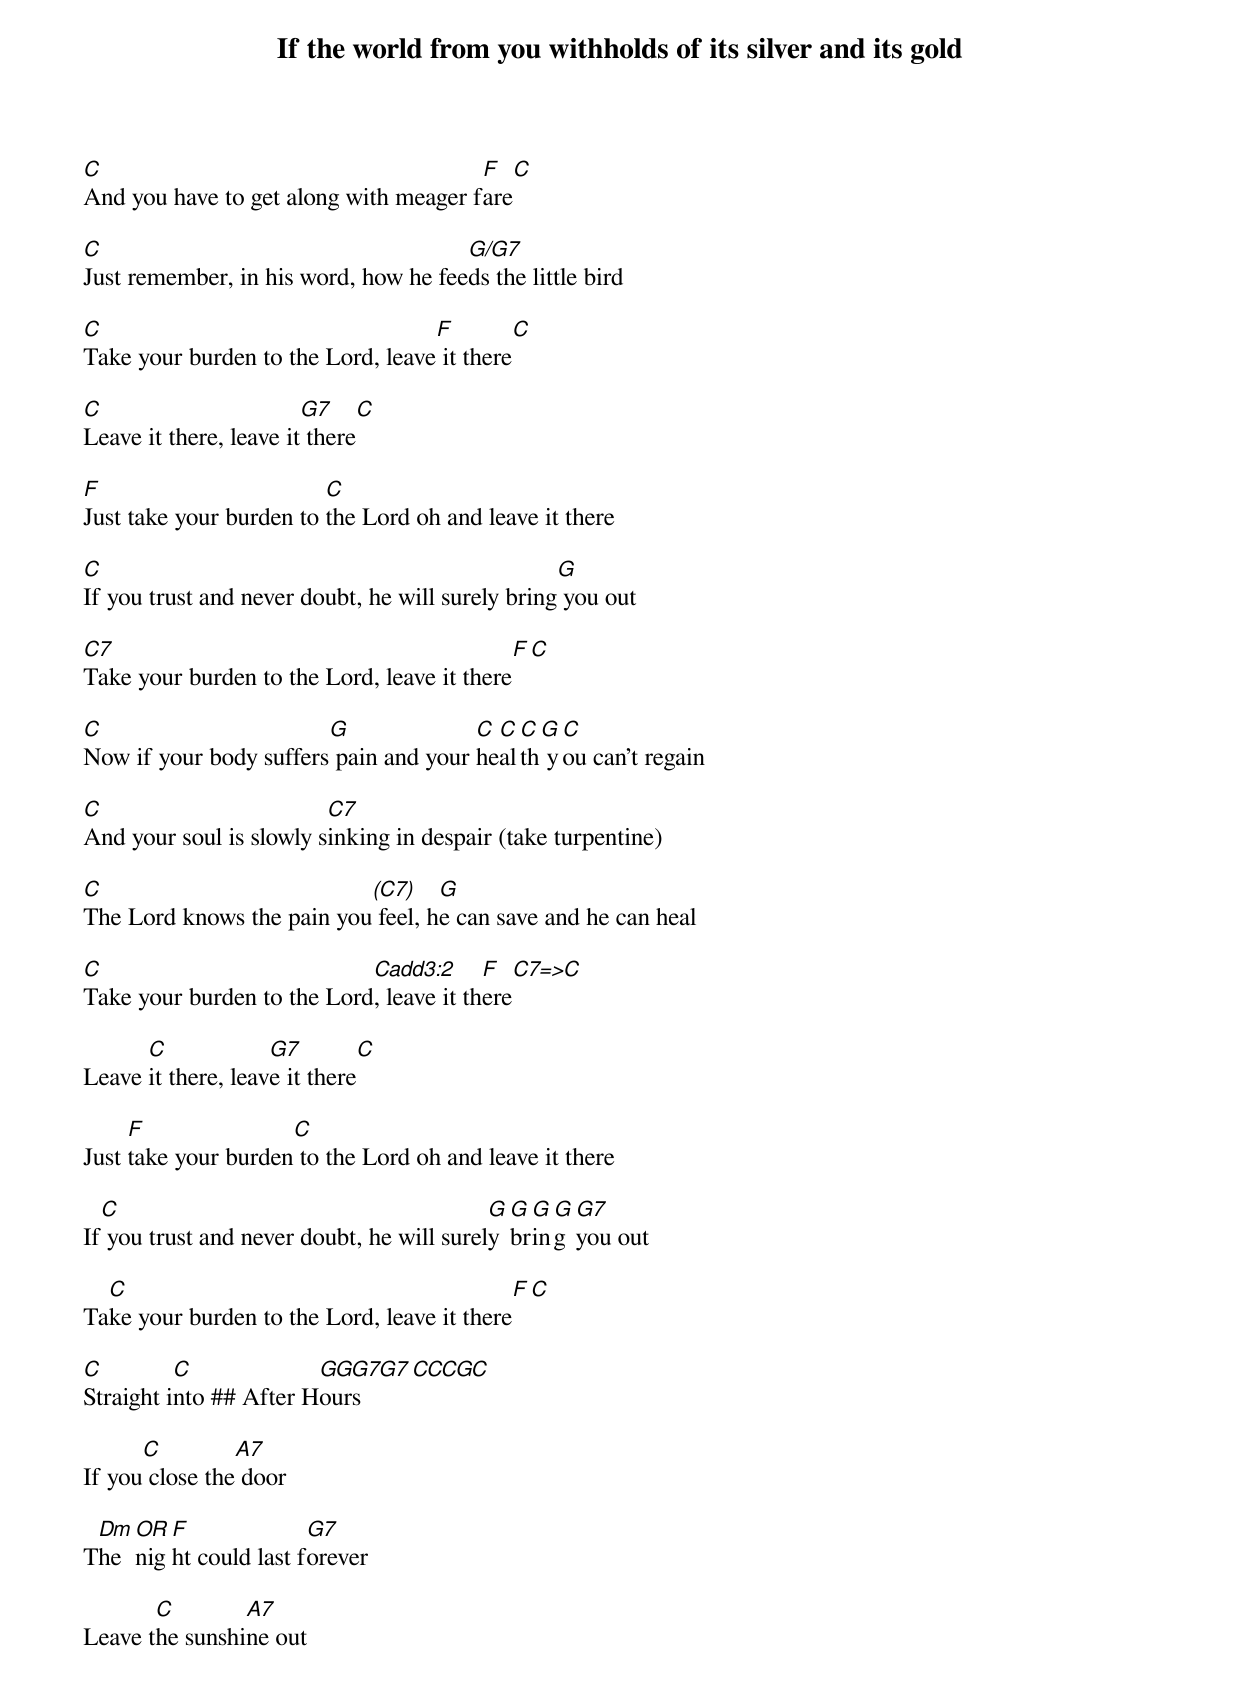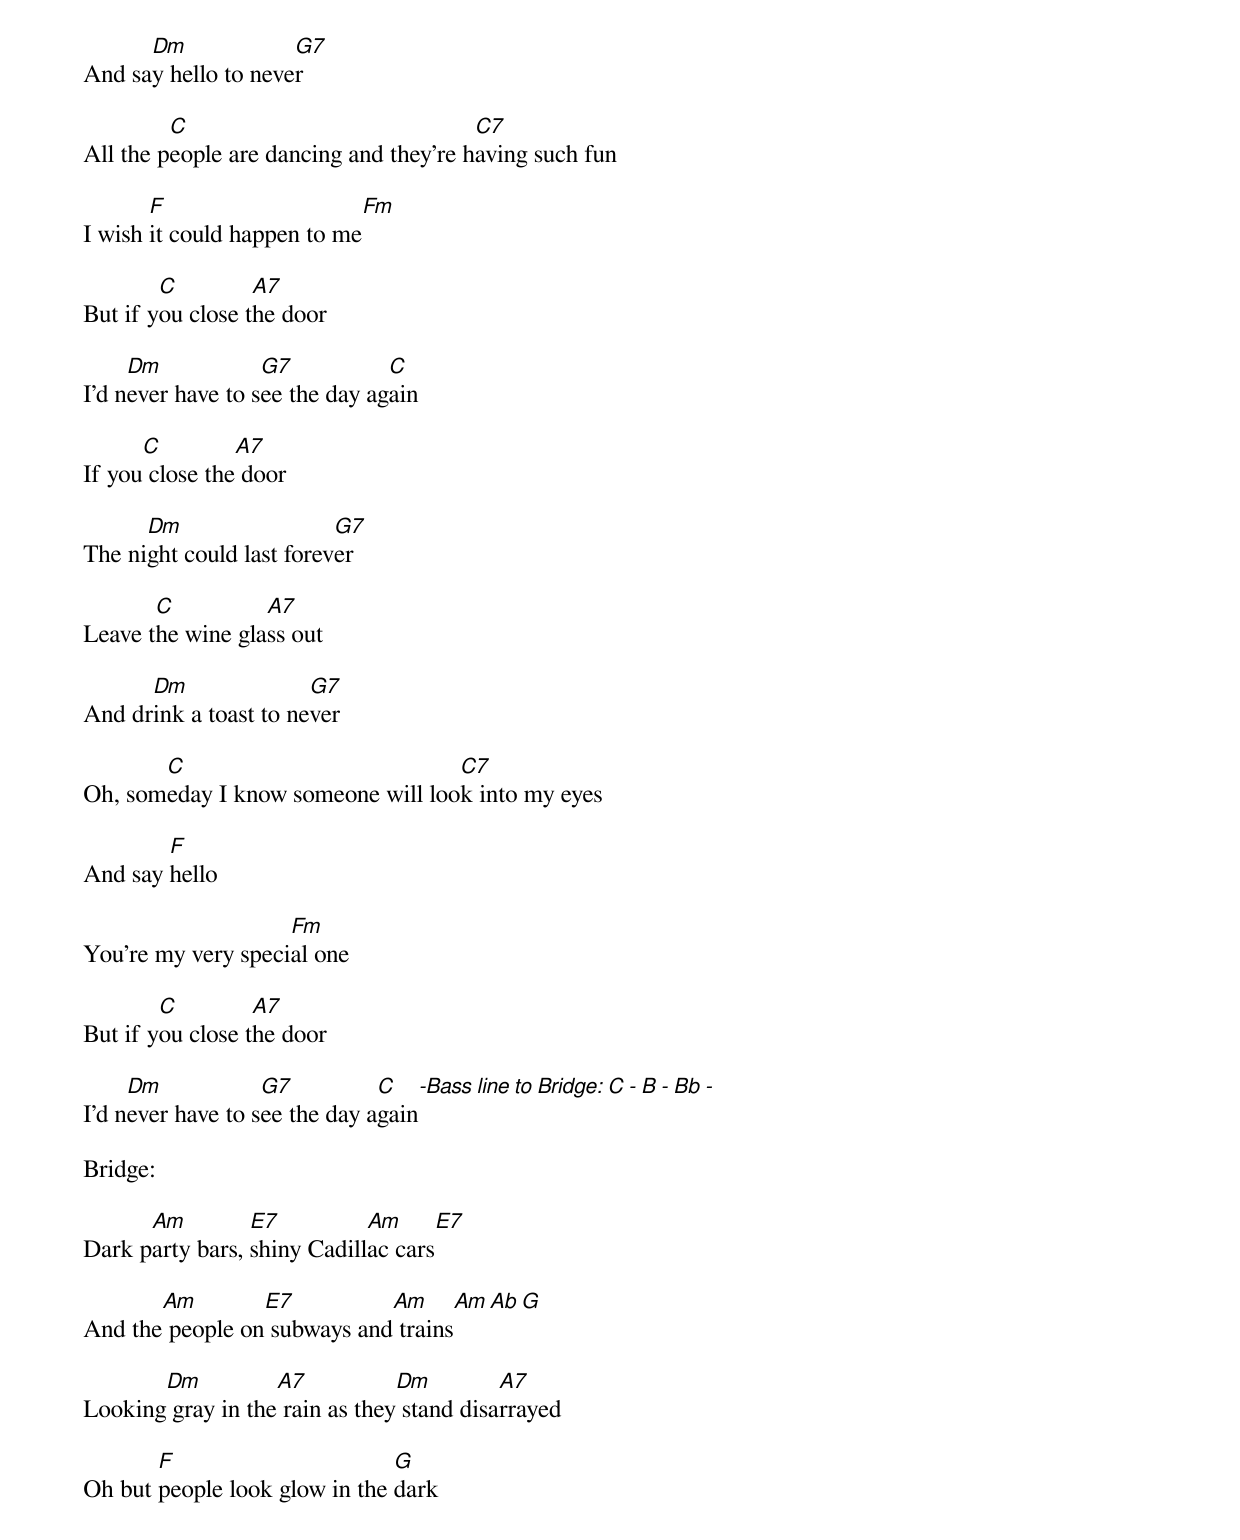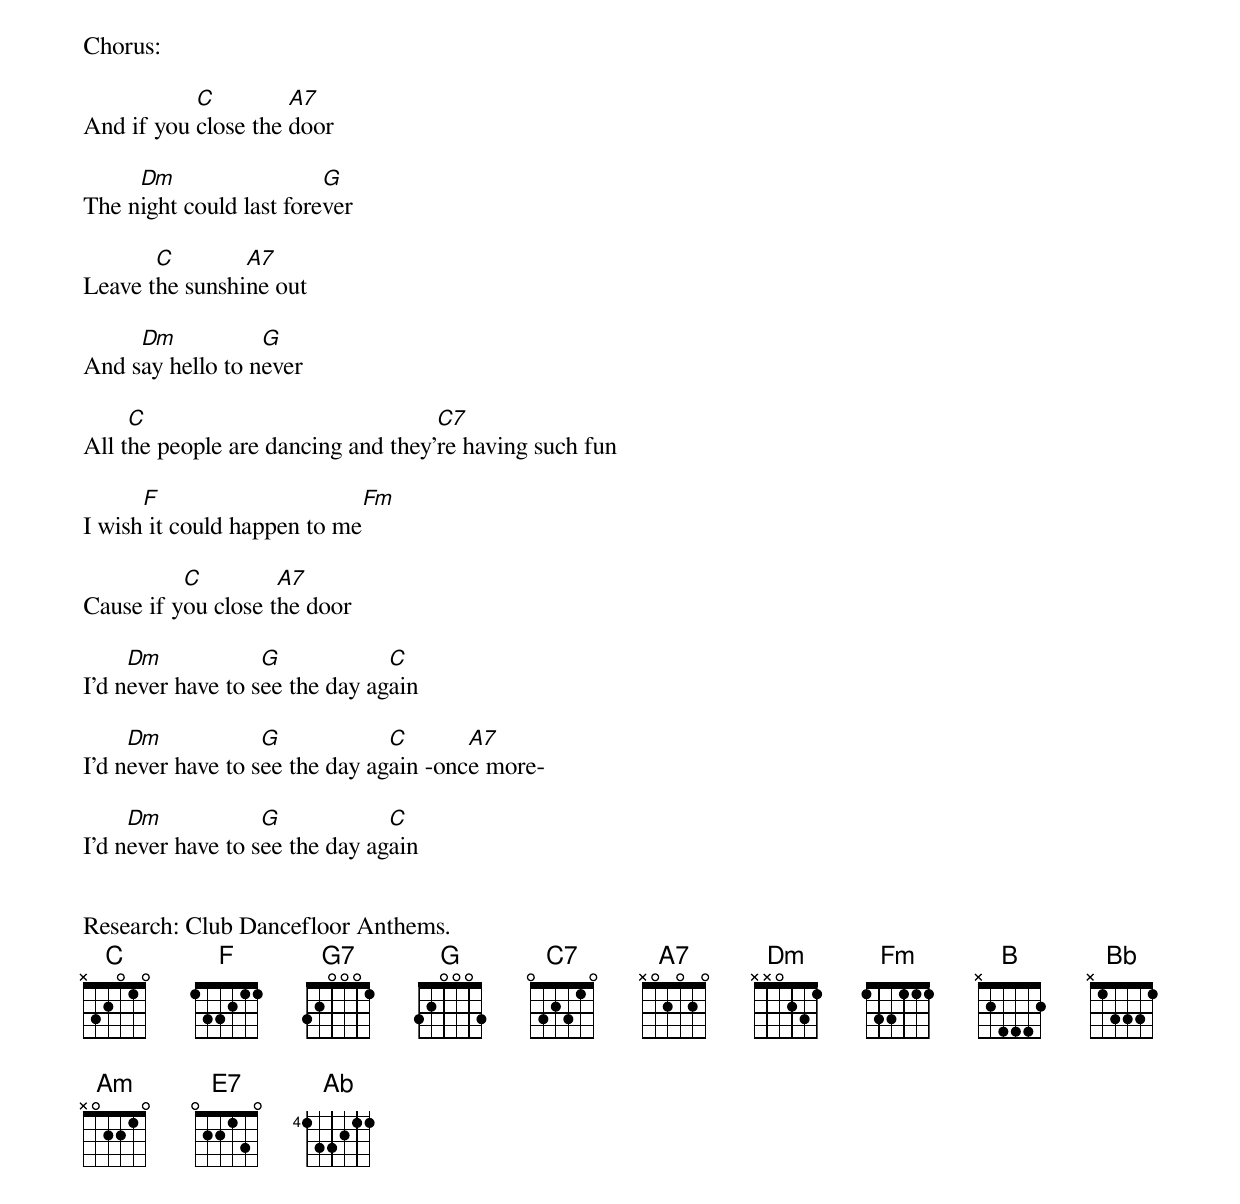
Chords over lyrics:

If the world from you withholds of its silver and its gold

C                                      F              C
And you have to get along with meager fare

C                                     G/G7
Just remember, in his word, how he feeds the little bird

C                                  F                C
Take your burden to the Lord, leave it there

C                       G7             C
Leave it there, leave it there

F                        C
Just take your burden to the Lord oh and leave it there

C                                                 G
If you trust and never doubt, he will surely bring you out

C7                                            F                C
Take your burden to the Lord, leave it there

C                       G              C C C G C
Now if your body suffers pain and your health you can't regain

C                        C7
And your soul is slowly sinking in despair (take turpentine)

C                          (C7)    G
The Lord knows the pain you feel, he can save and he can heal

C                           Cadd3:2      F               C7=>C
Take your burden to the Lord, leave it there

      C             G7              C
Leave it there, leave it there

     F               C
Just take your burden to the Lord oh and leave it there

  C                                        G G G G G7
If you trust and never doubt, he will surely bring you out

  C                                            F                C
Take your burden to the Lord, leave it there

C         C             GGG7G7         CCCGC
Straight into ## After Hours

      C         A7
If you close the door

 Dm OR F              G7
The night could last forever

       C        A7
Leave the sunshine out

      Dm             G7
And say hello to never

         C                              C7
All the people are dancing and they're having such fun

       F                       Fm
I wish it could happen to me

        C         A7
But if you close the door

     Dm            G7           C
I'd never have to see the day again

      C         A7
If you close the door

      Dm                  G7
The night could last forever

       C          A7
Leave the wine glass out

      Dm               G7
And drink a toast to never

       C                           C7
Oh, someday I know someone will look into my eyes

        F
And say hello

                    Fm
You're my very special one

        C         A7
But if you close the door

     Dm            G7          C       -Bass line to Bridge: C - B - Bb -
I'd never have to see the day again

Bridge:

      Am         E7          Am       E7
Dark party bars, shiny Cadillac cars

       Am        E7          Am        Am Ab G
And the people on subways and trains

       Dm          A7           Dm         A7
Looking gray in the rain as they stand disarrayed

       F                       G
Oh but people look glow in the dark

Chorus:

           C         A7
And if you close the door

     Dm                  G
The night could last forever

       C        A7
Leave the sunshine out

     Dm           G
And say hello to never

     C                              C7
All the people are dancing and they're having such fun

      F                       Fm
I wish it could happen to me

          C         A7
Cause if you close the door

     Dm            G            C
I'd never have to see the day again

     Dm            G            C       A7
I'd never have to see the day again -once more-

     Dm            G            C
I'd never have to see the day again


Research: Club Dancefloor Anthems.
